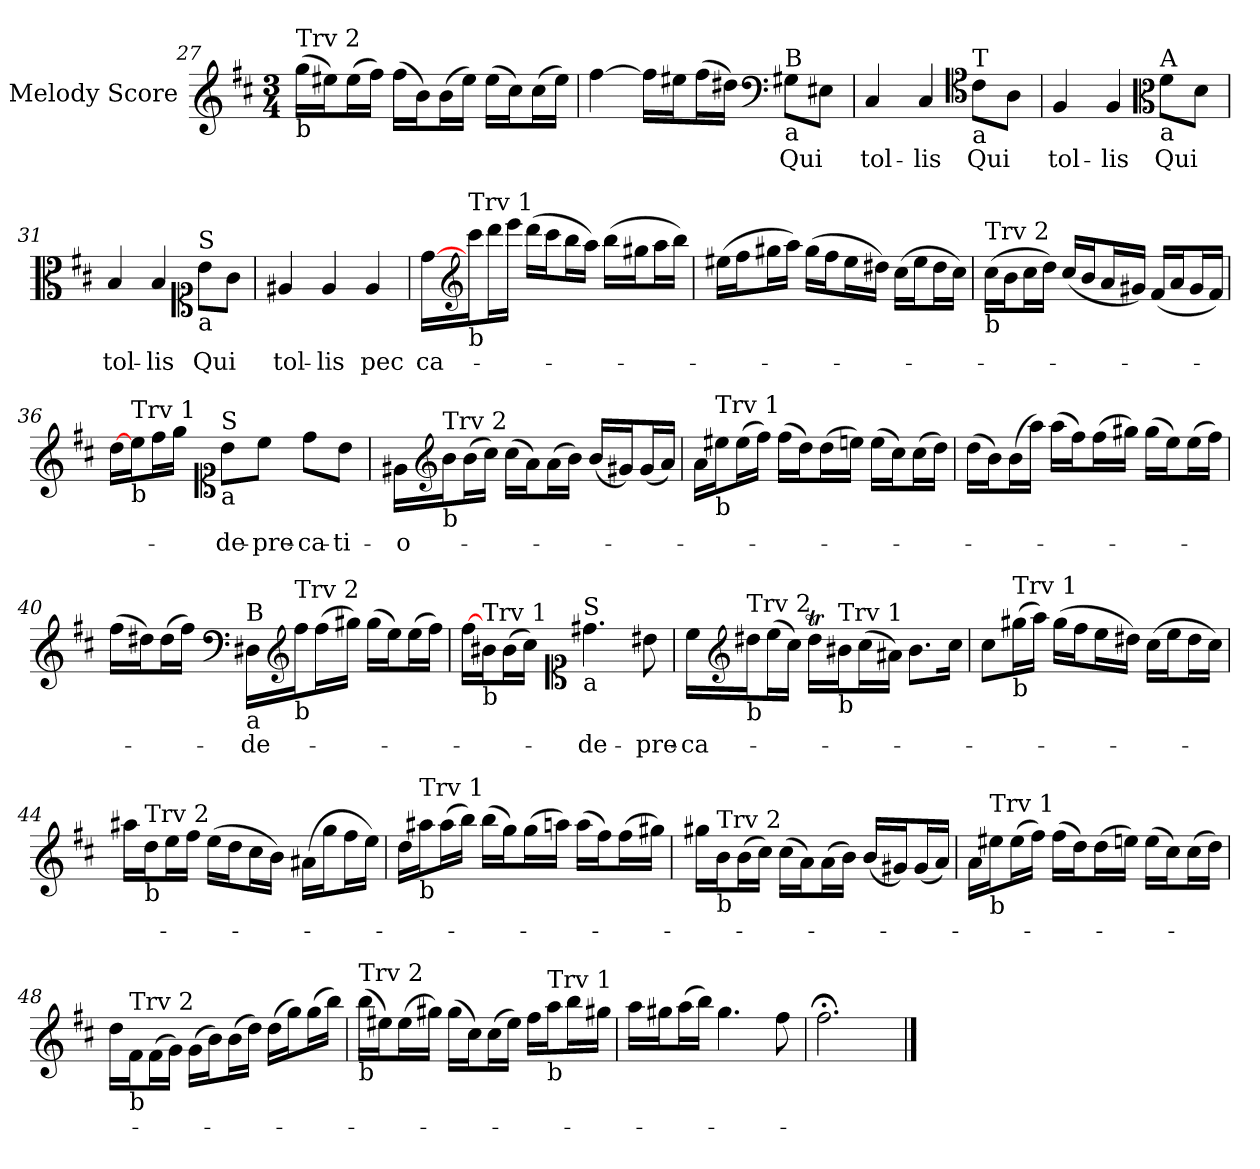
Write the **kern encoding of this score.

**kern	**text
*part1	*part1
*staff1	*staff1
*I"Melody Score	*
*clefG2	*
*k[f#c#]	*
*M3/4	*
=27	=27
!LO:TX:a:t=Trv 2	!
!LO:TX:b:t=b	!
(16gg\LL	.
16ee#X\J)	.
(16ee#\L	.
16ff#\JJ)	.
(16ff#\LL	.
16b\J)	.
(16b\L	.
16ee#\JJ)	.
(16ee#\LL	.
16cc#\J)	.
(16cc#\L	.
16ee#\JJ)	.
=28	=28
[4ff#\	.
16ff#\LL]	.
16ee#X\J	.
(16ff#\L	.
16dd#X\JJ)	.
*clefF4	*
!LO:TX:a:t=B	!
!LO:TX:b:t=a	!
!	!LO:LY:b
8G#X\L	Qui
8E#X\J	.
=29	=29
!	!LO:LY:b
4C#/	tol-
!	!LO:LY:b
4C#/	-lis
*clefC4	*
!LO:TX:a:t=T	!
!LO:TX:b:t=a	!
!	!LO:LY:b
8c#\L	Qui
8A\J	.
=30	=30
!	!LO:LY:b
4F#/	tol-
!	!LO:LY:b
4F#/	-lis
*clefC3	*
!LO:TX:a:t=A	!
!LO:TX:b:t=a	!
!	!LO:LY:b
8f#\L	Qui
8d\J	.
=31	=31
!	!LO:LY:b
4B/	tol-
!	!LO:LY:b
4B/	-lis
*clefC1	*
!LO:TX:a:t=S	!
!LO:TX:b:t=a	!
!	!LO:LY:b
8b\L	Qui
8g\J	.
=32	=32
!	!LO:LY:b
4e#X/	tol-
!	!LO:LY:b
4e#/	-lis
!	!LO:LY:b
4e#/	pec
=33	=33
!	!LO:LY:b
[16dd\LL	ca-
*clefG2	*
!LO:TX:a:t=Trv 1	!
!LO:TX:b:t=b	!
16ccc#\J	.
16ddd\L	.
16eee\JJ	.
(16ddd\LL	.
16ccc#\J	.
16bb\L	.
16aa\JJ)	.
(16bb\LL	.
16gg#X\J	.
16aa\L	.
16bb\JJ)	.
=34	=34
(16ee#X\LL	.
16ff#\J	.
16gg#X\L	.
16aa\JJ)	.
(16gg#\LL	.
16ff#\J	.
16ee#\L	.
16dd#X\JJ)	.
(16cc#\LL	.
16ee#\J	.
16dd#\L	.
16cc#\JJ)	.
=35	=35
!LO:TX:a:t=Trv 2	!
!LO:TX:b:t=b	!
(16cc#\LL	.
16b\J	.
16cc#\L	.
16dd\JJ)	.
(16cc#/LL	.
16b/J	.
16a/L	.
16g#X/JJ)	.
(16f#/LL	.
16a/J	.
16g#/L	.
16f#/JJ)	.
=36	=36
[16dd\LL	.
!LO:TX:a:t=Trv 1	!
!LO:TX:b:t=b	!
16ee\J	.
16ff#\L	.
16gg\JJ	.
*clefC1	*
!LO:TX:a:t=S	!
!LO:TX:b:t=a	!
!	!LO:LY:b
8b\L	de-
!	!LO:LY:b
8cc#\J	-pre-
!	!LO:LY:b
8dd\L	-ca-
!	!LO:LY:b
8b\J	-ti-
=37	=37
!	!LO:LY:b
16e#X\LL	-o-
*clefG2	*
!LO:TX:a:t=Trv 2	!
!LO:TX:b:t=b	!
16b\J	.
(16b\L	.
16cc#\JJ)	.
(16cc#\LL	.
16a\J)	.
(16a\L	.
16b\JJ)	.
(16b/LL	.
16g#X/J)	.
(16g#/L	.
16a/JJ)	.
=38	=38
16a\LL	.
!LO:TX:a:t=Trv 1	!
!LO:TX:b:t=b	!
16ee#X\J	.
(16ee#\L	.
16ff#\JJ)	.
(16ff#\LL	.
16dd\J)	.
(16dd\L	.
16een\JJ)	.
(16ee\LL	.
16cc#\J)	.
(16cc#\L	.
16dd\JJ)	.
=39	=39
(16dd\LL	.
16b\J)	.
(16b\L	.
16aa\JJ)	.
(16aa\LL	.
16ff#\J)	.
(16ff#\L	.
16gg#X\JJ)	.
(16gg#\LL	.
16ee\J)	.
(16ee\L	.
16ff#\JJ)	.
=40	=40
(16ff#\LL	.
16dd#X\J)	.
(16dd#\L	.
16ff#\JJ)	.
*clefF4	*
!LO:TX:a:t=B	!
!LO:TX:b:t=a	!
!	!LO:LY:b
16D#X\LL	de-
*clefG2	*
!LO:TX:a:t=Trv 2	!
!LO:TX:b:t=b	!
16ff#\J	.
(16ff#\L	.
16gg#X\JJ)	.
(16gg#\LL	.
16ee\J)	.
(16ee\L	.
16ff#\JJ)	.
=41	=41
[16ff#\LL	.
!LO:TX:a:t=Trv 1	!
!LO:TX:b:t=b	!
16b#X\J	.
(16b#\L	.
16cc#\JJ)	.
*clefC1	*
!LO:TX:a:t=S	!
!LO:TX:b:t=a	!
!	!LO:LY:b
4.dd#X\	de-
!	!LO:LY:b
8b#X\	-pre-
=42	=42
!	!LO:LY:b
16cc#\LL	-ca-
*clefG2	*
!LO:TX:a:t=Trv 2	!
!LO:TX:b:t=b	!
16dd#X\J	.
(16ee\L	.
16cc#\JJ)	.
16dd#t\LL	.
!LO:TX:a:t=Trv 1	!
!LO:TX:b:t=b	!
16b#X\J	.
(16cc#\L	.
16a#X\JJ)	.
8.b#\L	.
16cc#\Jk	.
=43	=43
8cc#\L	.
!LO:TX:a:t=Trv 1	!
!LO:TX:b:t=b	!
(16gg#X\L	.
16aa\JJ)	.
(16gg#\LL	.
16ff#\J	.
16ee\L	.
16dd#X\JJ)	.
(16cc#\LL	.
16ee\J	.
16dd#\L	.
16cc#\JJ)	.
=44	=44
16aa#X\LL	.
!LO:TX:a:t=Trv 2	!
!LO:TX:b:t=b	!
16dd\J	.
16ee\L	.
16ff#\JJ	.
(16ee\LL	.
16dd\J	.
16cc#\L	.
16b\JJ)	.
(16a#X\LL	.
16gg\J	.
16ff#\L	.
16ee\JJ)	.
=45	=45
16dd\LL	.
!LO:TX:a:t=Trv 1	!
!LO:TX:b:t=b	!
16aa#X\J	.
(16aa#\L	.
16bb\JJ)	.
(16bb\LL	.
16gg\J)	.
(16gg\L	.
16aan\JJ)	.
(16aa\LL	.
16ff#\J)	.
(16ff#\L	.
16gg#X\JJ)	.
=46	=46
16gg#X\LL	.
!LO:TX:a:t=Trv 2	!
!LO:TX:b:t=b	!
16b\J	.
(16b\L	.
16cc#\JJ)	.
(16cc#\LL	.
16a\J)	.
(16a\L	.
16b\JJ)	.
(16b/LL	.
16g#X/J)	.
(16g#/L	.
16a/JJ)	.
=47	=47
16a\LL	.
!LO:TX:a:t=Trv 1	!
!LO:TX:b:t=b	!
16ee#X\J	.
(16ee#\L	.
16ff#\JJ)	.
(16ff#\LL	.
16dd\J)	.
(16dd\L	.
16een\JJ)	.
(16ee\LL	.
16cc#\J)	.
(16cc#\L	.
16dd\JJ)	.
=48	=48
16dd\LL	.
!LO:TX:a:t=Trv 2	!
!LO:TX:b:t=b	!
16f#\J	.
(16f#\L	.
16g\JJ)	.
(16g\LL	.
16b\J)	.
(16b\L	.
16dd\JJ)	.
(16dd\LL	.
16gg\J)	.
(16gg\L	.
16bb\JJ)	.
=49	=49
!LO:TX:a:t=Trv 2	!
!LO:TX:b:t=b	!
(16bb\LL	.
16ee#X\J)	.
(16ee#\L	.
16gg#X\JJ)	.
(16gg#\LL	.
16cc#\J)	.
(16cc#\L	.
16ee#\JJ)	.
16ff#\LL	.
!LO:TX:a:t=Trv 1	!
!LO:TX:b:t=b	!
16aa\J	.
16bb\L	.
16gg#X\JJ	.
=50	=50
16aa\LL	.
16gg#X\J	.
(16aa\L	.
16bb\JJ)	.
4.gg#\	.
8ff#\	.
=51	=51
2.ff#;<\	.
==	==
*-	*-
